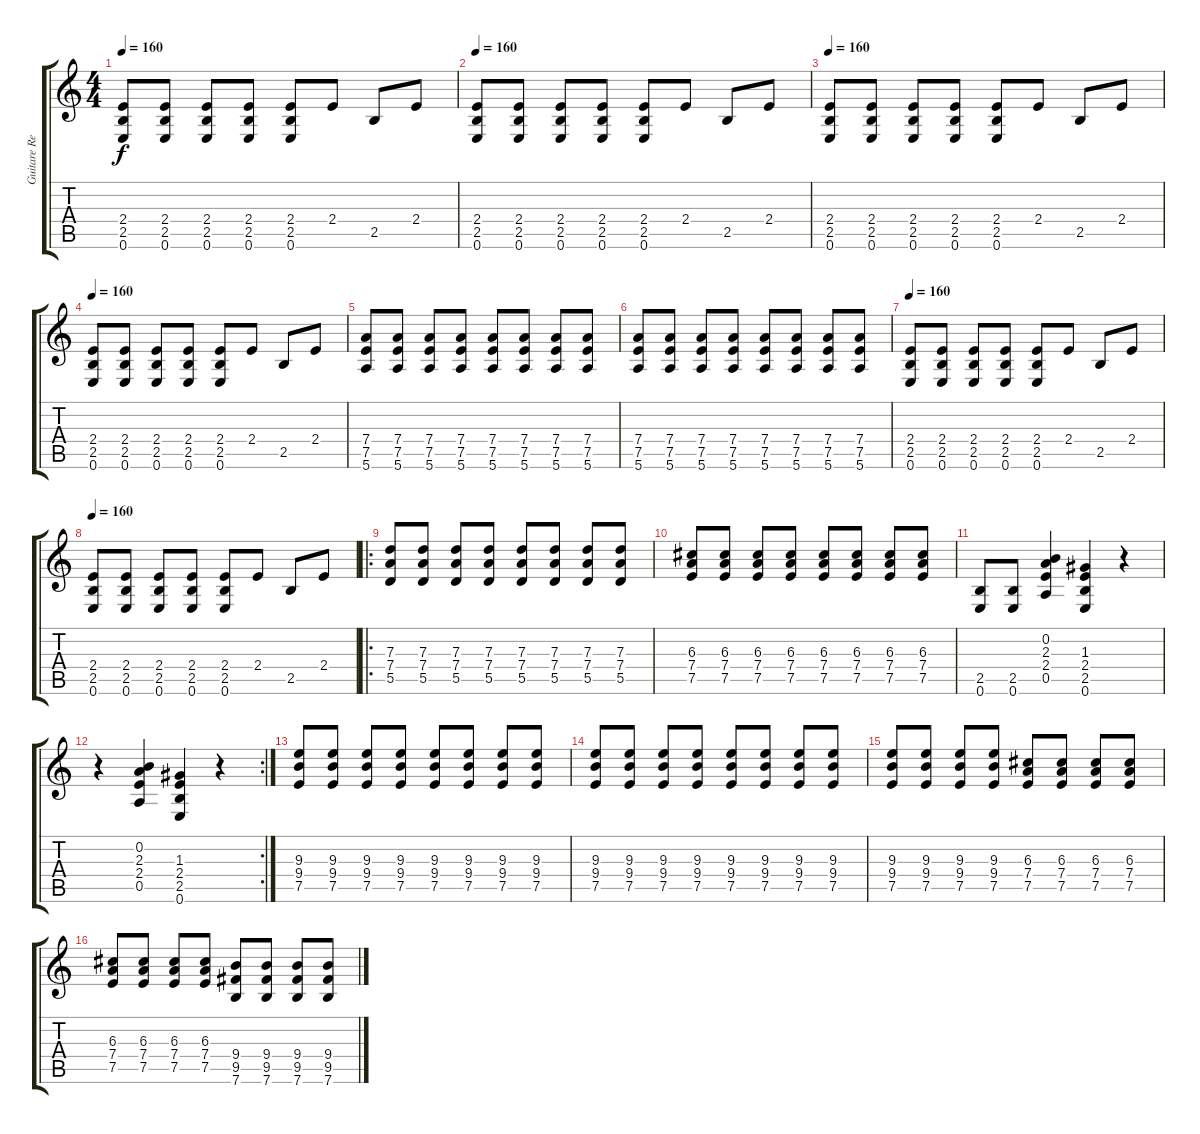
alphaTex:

\track ("Guitare Regen LaChance" "Guitare Re") {instrument overdrivenguitar}
\staff {score tabs}
\tuning (E4 B3 G3 D3 A2 E2) {hide}
\ts (4 4)
\tempo 160
\clef g2
\ks c
(2.4 2.5 0.6).8{dy f} (2.4 2.5 0.6).8 (2.4 2.5 0.6).8 (2.4 2.5 0.6).8 (2.4 2.5 0.6).8 2.4.8 2.5.8 2.4.8 |
\tempo 160
(2.4 2.5 0.6).8 (2.4 2.5 0.6).8 (2.4 2.5 0.6).8 (2.4 2.5 0.6).8 (2.4 2.5 0.6).8 2.4.8 2.5.8 2.4.8 |
\tempo 160
(2.4 2.5 0.6).8 (2.4 2.5 0.6).8 (2.4 2.5 0.6).8 (2.4 2.5 0.6).8 (2.4 2.5 0.6).8 2.4.8 2.5.8 2.4.8 |
\tempo 160
(2.4 2.5 0.6).8 (2.4 2.5 0.6).8 (2.4 2.5 0.6).8 (2.4 2.5 0.6).8 (2.4 2.5 0.6).8 2.4.8 2.5.8 2.4.8 |
(7.4 7.5 5.6).8 (7.4 7.5 5.6).8 (7.4 7.5 5.6).8 (7.4 7.5 5.6).8 (7.4 7.5 5.6).8 (7.4 7.5 5.6).8 (7.4 7.5 5.6).8 (7.4 7.5 5.6).8 |
(7.4 7.5 5.6).8 (7.4 7.5 5.6).8 (7.4 7.5 5.6).8 (7.4 7.5 5.6).8 (7.4 7.5 5.6).8 (7.4 7.5 5.6).8 (7.4 7.5 5.6).8 (7.4 7.5 5.6).8 |
\tempo 160
(2.4 2.5 0.6).8 (2.4 2.5 0.6).8 (2.4 2.5 0.6).8 (2.4 2.5 0.6).8 (2.4 2.5 0.6).8 2.4.8 2.5.8 2.4.8 |
\tempo 160
(2.4 2.5 0.6).8 (2.4 2.5 0.6).8 (2.4 2.5 0.6).8 (2.4 2.5 0.6).8 (2.4 2.5 0.6).8 2.4.8 2.5.8 2.4.8 |
\ro
(7.3 7.4 5.5).8 (7.3 7.4 5.5).8 (7.3 7.4 5.5).8 (7.3 7.4 5.5).8 (7.3 7.4 5.5).8 (7.3 7.4 5.5).8 (7.3 7.4 5.5).8 (7.3 7.4 5.5).8 |
(6.3 7.4 7.5).8 (6.3 7.4 7.5).8 (6.3 7.4 7.5).8 (6.3 7.4 7.5).8 (6.3 7.4 7.5).8 (6.3 7.4 7.5).8 (6.3 7.4 7.5).8 (6.3 7.4 7.5).8 |
(2.5 0.6).8 (2.5 0.6).8 (0.2 2.3 2.4 0.5).4 (1.3 2.4 2.5 0.6).4 r.4 |
\rc 2
r.4 (0.2 2.3 2.4 0.5).4 (1.3 2.4 2.5 0.6).4 r.4 |
(9.3 9.4 7.5).8 (9.3 9.4 7.5).8 (9.3 9.4 7.5).8 (9.3 9.4 7.5).8 (9.3 9.4 7.5).8 (9.3 9.4 7.5).8 (9.3 9.4 7.5).8 (9.3 9.4 7.5).8 |
(9.3 9.4 7.5).8 (9.3 9.4 7.5).8 (9.3 9.4 7.5).8 (9.3 9.4 7.5).8 (9.3 9.4 7.5).8 (9.3 9.4 7.5).8 (9.3 9.4 7.5).8 (9.3 9.4 7.5).8 |
(9.3 9.4 7.5).8 (9.3 9.4 7.5).8 (9.3 9.4 7.5).8 (9.3 9.4 7.5).8 (6.3 7.4 7.5).8 (6.3 7.4 7.5).8 (6.3 7.4 7.5).8 (6.3 7.4 7.5).8 |
(6.3 7.4 7.5).8 (6.3 7.4 7.5).8 (6.3 7.4 7.5).8 (6.3 7.4 7.5).8 (9.4 9.5 7.6).8 (9.4 9.5 7.6).8 (9.4 9.5 7.6).8 (9.4 9.5 7.6).8
